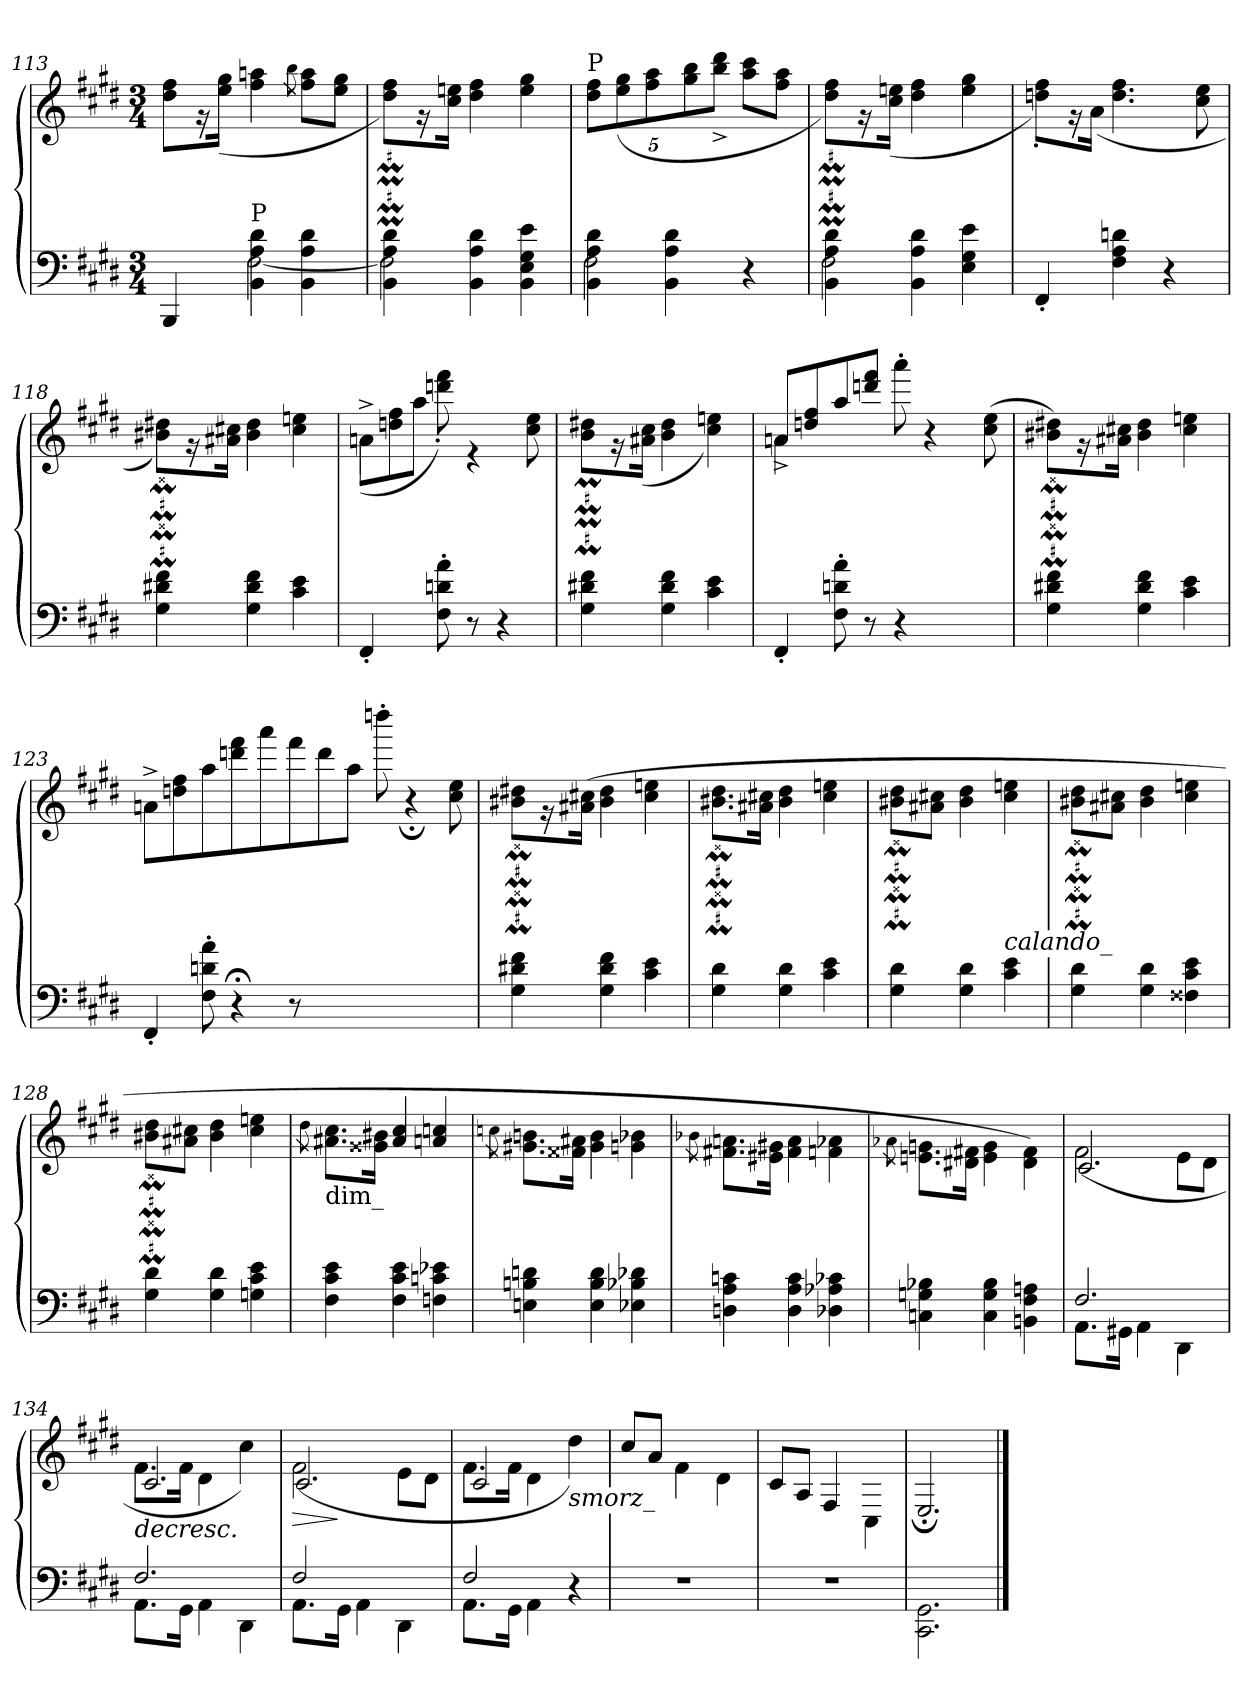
**kern	**kern	**dynam
*part1	*part1	*part1
*staff2	*staff1	*staff1/2
!!LO:LB:g=z
*clefF4	*clefG2	*
*k[f#c#g#d#]	*k[f#c#g#d#]	*
*c#:	*c#:	*
*M3/4	*M3/4	*
=113	=113	=113
*^	*^	*
4ryy	4BBB/	2.ryy	8dd#\ 8ff#\L	.
.	.	.	16r	.
.	.	.	(>16ee\ 16gg#\Jk	.
!LO:TX:a:t=P	!	!	!	!
4BB\ 4A\ 4d#\	[2F#\	.	4ff#\ 4aan\	.
.	.	.	8qbb\	.
4BB\ 4A\ 4d#\	.	.	8ff#\ 8aa\L	.
.	.	.	8ee\ 8gg#\J	.
=114	=114	=114	=114	=114
4BB\ 4A\ 4d#\	2F#\]	2.ryy	8dd#\M 8ff#\ML)	.
.	.	.	16r	.
.	.	.	16cc#\ 16ee\Jk	.
4BB\ 4A\ 4d#\	.	.	4dd#\ 4ff#\	.
4BB\ 4E\ 4G#\ 4e\	4ryy	.	4ee\ 4gg#\	.
=115	=115	=115	=115	=115
*	*	*	*Xbrackettup	*
!	!	!LO:TX:a:t=P	!	!
4BB\ 4A\ 4d#\	2F#\	2.ryy	10dd#\ 10ff#\L	.
.	.	.	(<10ee\ 10gg#\	.
.	.	.	10ff#\ 10aa\	.
4BB\ 4A\ 4d#\	.	.	.	.
.	.	.	10gg#\ 10bb\	.
.	.	.	10bb\^ 10ddd#\^J	.
4r	4ryy	.	8aa\ 8ccc#\L	.
.	.	.	8ff#\ 8aa\J	.
=116	=116	=116	=116	=116
4BB\ 4A\ 4d#\	2F#\	2.ryy	8dd#\M 8ff#\ML)	.
.	.	.	16r	.
.	.	.	(>16cc#\ 16ee\Jk	.
4BB\ 4A\ 4d#\	.	.	4dd#\ 4ff#\	.
4E\ 4G#\ 4e\	4ryy	.	4ee\ 4gg#\	.
*v	*v	*	*	*
=117	=117	=117	=117
4FF#'/	2.ryy	8ddn\' 8ff#\'L)	.
.	.	16r	.
.	.	(>16a\Jk	.
4F#\ 4A\ 4dn\	.	4.dd\ 4.ff#\	.
4r	.	.	.
.	.	8cc#\ 8ee\	.
=118	=118	=118	=118
4G#\ 4d#X\ 4f#\	2.ryy	8b#X\M 8dd#X\ML)	.
.	.	16r	.
.	.	16a#X\ 16cc#\Jk	.
4G#\ 4d#\ 4f#\	.	4b#\ 4dd#\	.
4c#\ 4e\	.	4cc#\ 4ee\	.
!!LO:PB:g=z
=119	=119	=119	=119
*	*	*Xtuplet	*
*	*	*^	*
4FF#'/	2.ryy	(<12an\L	4a^\	.
.	.	12ddn!\ 12ff#!\	.	.
.	.	12aa!\J	.	.
8F#\' 8dn\' 8a\'	.	8dddn\' 8fff#\')	2ryy	.
8r	.	4r	.	.
4r	.	.	.	.
.	.	8cc#\ 8ee\	.	.
*	*	*v	*v	*
=120	=120	=120	=120
4G#\ 4d#X\ 4f#\	2.ryy	8b\M 8dd#X\ML	.
.	.	16r	.
.	.	(<16a#X\ 16cc#\Jk	.
4G#\ 4d#\ 4f#\	.	4b\ 4dd#\	.
4c#\ 4e\	.	4cc#\ 4ee\)	.
=121	=121	=121	=121
*	*	*^	*
4FF#'/	2.ryy	8an^/L	4a\	.
.	.	8ddn!/ 8ff#!/	.	.
8F#\' 8dn\' 8a\'	.	8aa!/	2ryy	.
8r	.	8dddn!/ 8fff#!/J	.	.
4r	.	8aaa'\	.	.
.	.	4r	.	.
4ryy	4ryy	.	4ryy	.
.	.	(<8cc#\ 8ee\	.	.
*	*	*v	*v	*
=122	=122	=122	=122
4G#\ 4d#X\ 4f#\	2.ryy	8b#X\M 8dd#X\ML)	.
.	.	16r	.
.	.	16a#X\ 16cc#\Jk	.
4G#\ 4d#\ 4f#\	.	4b#\ 4dd#\	.
4c#\ 4e\	.	4cc#\ 4ee\	.
=123	=123	=123	=123
*	*	*^	*
4FF#'/	2.ryy	8an!\L	4a^\	.
.	.	8ddn!\ 8ff#!\	.	.
8F#\' 8dn\' 8a\'	.	8aa!\	2ryy	.
4r;	.	8dddn!\ 8fff#!\	.	.
.	.	8aaa!\	.	.
8r	.	8fff#!\	.	.
2.ryy	2.ryy	8ddd!\	2.ryy	.
.	.	8aa!\J	.	.
.	.	8ddddn'\	.	.
.	.	4r;	.	.
.	.	8cc#\ 8ee\	.	.
*	*	*v	*v	*
!!LO:LB:g=z
=124	=124	=124	=124
4G#\ 4d#X\ 4f#\	2.ryy	8b#X\M 8dd#X\ML	.
.	.	16r	.
.	.	(>16a#X\ 16cc#\Jk	.
4G#\ 4d#\ 4f#\	.	4b#\ 4dd#\	.
4c#\ 4e\	.	4cc#\ 4ee\	.
=125	=125	=125	=125
4G#\ 4d#\	2.ryy	8.b#X\M 8.dd#\ML	.
.	.	16a#X\ 16cc#\Jk	.
4G#\ 4d#\	.	4b#\ 4dd#\	.
4c#\ 4e\	.	4cc#\ 4ee\	.
=126	=126	=126	=126
4G#\ 4d#\	2.ryy	8b#X\M 8dd#\ML	.
.	.	8a#X\ 8cc#\J	.
4G#\ 4d#\	.	4b#\ 4dd#\	.
!	!	!LO:TX:b:i:t=calando_	!
4c#\ 4e\	.	4cc#\ 4ee\	.
=127	=127	=127	=127
4G#\ 4d#\	2.ryy	8b#X\M 8dd#\ML	.
.	.	8a#X\ 8cc#\J	.
4G#\ 4d#\	.	4b#\ 4dd#\	.
4F##X\ 4c#\ 4e\	.	4cc#\ 4ee\	.
=128	=128	=128	=128
4G#\ 4d#\	2.ryy	8b#X\M 8dd#\ML	.
.	.	8a#X\ 8cc#\J	.
4G#\ 4d#\	.	4b#\ 4dd#\	.
4Gn\ 4c#\ 4e\	.	4cc#\ 4ee\	.
=129	=129	=129	=129
.	.	8qdd#\	.
!	!LO:TX:b:t=dim_	!	!
4F#\ 4c#\ 4e\	2.ryy	8.a#X\ 8.cc#\L	.
.	.	16g##X\ 16b#X\Jk	.
4F#\ 4c#\ 4e\	.	4a#/ 4cc#/	.
4Fn\ 4cn\ 4e-X\	.	4an/ 4ccn/	.
!!LO:LB:g=z	!!
=130	=130	=130	=130
.	.	8qccn\	.
4En\ 4Bn\ 4dn\	2.ryy	8.g#X\ 8.bn\L	.
.	.	16f##X\ 16a#X\Jk	.
4E\ 4B\ 4d\	.	4g#\ 4b\	.
4E-X\ 4B-X\ 4d-X\	.	4gn\ 4b-X\	.
=131	=131	=131	=131
.	.	8qb-X\	.
4Dn\ 4A\ 4cn\	2.ryy	8.f#X\ 8.an\L	.
.	.	16e#X\ 16g#X\Jk	.
4D\ 4A\ 4c\	.	4f#\ 4a\	.
4D-X\ 4A-X\ 4c-X\	.	4fn\ 4a-X\	.
=132	=132	=132	=132
.	.	8qa-X\	.
4Cn\ 4Gn\ 4B-X\	2.ryy	8.en\ 8.gn\L	.
.	.	16d#X\ 16f#X\Jk	.
4C\ 4G\ 4B-\	.	4e\ 4g\	.
4BBn\ 4F#\ 4An\	.	4d#\ 4f#\)	.
=133	=133	=133	=133
*^	*	*^	*
2.F#/	8.AA\L	8ryy	(>2f#\	2.c#/	.
.	.	16ryy	.	.	.
.	16GG#X\Jk	16ryy	.	.	.
.	4AA\	4ryy	.	.	.
.	4DD#\	4ryy	8e\L	.	.
.	.	.	8d#\J	.	.
=134	=134	=134	=134	=134	=134
!	!	!	!	!	!LO:HP:b
2.F#/	8.AA\L	8ryy	8.f#\L	2.c#/	>
.	.	16ryy	.	.	.
.	16GG#\Jk	16ryy	16f#\Jk	.	.
.	4AA\	4ryy	4d#\	.	.
.	4DD#\	4ryy	4cc#\)	.	.
!!LO:LB:g=z	!!	!!
=135	=135	=135	=135	=135	=135
!	!	!	!	!	!LO:HP:b
2F#/	8.AA\L	8ryy	(<2f#\	2.c#/	>
.	.	16ryy	.	.	.
.	16GG#\Jk	16ryy	.	.	]
.	4AA\	4ryy	.	.	.
4ryy	4DD#\	4ryy	8e\L	.	.
.	.	.	8d#\J	.	.
=136	=136	=136	=136	=136	=136
2F#/	8.AA\L	8ryy	8.f#\L	2c#/	.
.	.	16ryy	.	.	.
.	16GG#\Jk	16ryy	16f#\Jk	.	]
.	4AA\	4ryy	4d#\	.	.
!	!	!LO:TX:b:i:t=smorz_	!	!	!
4r	4ryy	4ryy	4dd#\)	4ryy	.
*v	*v	*	*	*	*
*	*	*v	*v	*
=137	=137	=137	=137
2.r	2.ryy	8cc#/L	.
.	.	8a/J	.
.	.	4f#\	.
.	.	4d#\	.
=138	=138	=138	=138
2.rF	2.ryy	8c#/L	.
.	.	8A/J	.
.	.	4F#/	.
.	.	4C#\	.
=139	=139	=139	=139
2.CC#\ 2.GG#\	2.ryy	2.E;/	.
*	*v	*v	*
==	==	==
*-	*-	*-
